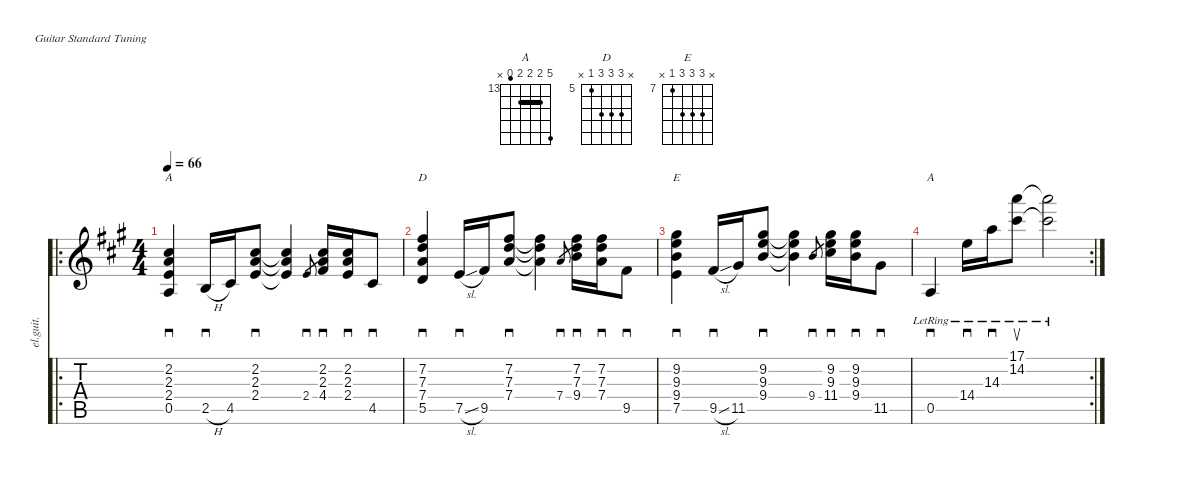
\defaultSystemsLayout 4
\hideDynamics
\bracketExtendMode nobrackets
\track ("Overdrive Guitar" "el.guit.") {defaultSystemsLayout 4 instrument electricguitarclean}
\staff {score tabs}
\tuning (E4 B3 G3 D3 A2 E2)
\chord ("A" x 2 2 2 0 x) {showfingering false barre (2 2)}
\chord ("D" x 7 7 7 5 x) {firstfret 5 showfingering false}
\chord ("E" x 9 9 9 7 x) {firstfret 7 showfingering false}
\chord ("A" 17 14 14 14 12 x) {firstfret 13 showfingering false barre (14 14)}
\ro
\ts (4 4)
\beaming (8 4 4)
\tempo 66
\clef g2
\ks a
(0.5{acc forcenatural} 2.4{acc forcenatural} 2.3{acc forcenatural} 2.2{acc #}).4{sd ch "A" dy mf instrument electricguitarclean beam Up} 2.5{h acc forcenatural}.16{sd beam Up} 4.5{acc #}.16{beam Up} (2.4{acc forcenatural} 2.3{acc forcenatural} 2.2{acc #}).8{sd beam Up} (2.2{t acc #} 2.3{t acc forcenatural} 2.4{t acc forcenatural}).4{beam Up} 2.4{acc forcenatural}.8{sd gr beam Up} (4.4{acc #} 2.3{acc forcenatural} 2.2{acc #}).16{sd beam Up} (2.4{acc forcenatural} 2.3{acc forcenatural} 2.2{acc #}).16{sd beam Up} 4.5{acc #}.8{sd beam Up} |
(5.5{acc forcenatural} 7.4{acc forcenatural} 7.3{acc forcenatural} 7.2{acc #}).4{sd ch "D" beam Up} 7.5{sl acc forcenatural}.16{sd beam Up} 9.5{acc #}.16{beam Up} (7.4{acc forcenatural} 7.3{acc forcenatural} 7.2{acc #}).8{sd beam Up} (7.4{t acc forcenatural} 7.3{t acc forcenatural} 7.2{t acc #}).4{beam Down} 7.4{acc forcenatural}.8{sd gr beam Up} (9.4{acc forcenatural} 7.3{acc forcenatural} 7.2{acc #}).16{sd beam Down} (7.4{acc forcenatural} 7.3{acc forcenatural} 7.2{acc #}).16{sd beam Down} 9.5{acc #}.8{sd beam Down} |
(7.5{acc forcenatural} 9.4{acc forcenatural} 9.3{acc forcenatural} 9.2{acc #}).4{sd ch "E" beam Down} 9.5{sl acc #}.16{sd beam Up} 11.5{acc #}.16{beam Up} (9.4{acc forcenatural} 9.3{acc forcenatural} 9.2{acc #}).8{sd beam Up} (9.4{t acc forcenatural} 9.3{t acc forcenatural} 9.2{t acc #}).4{beam Down} 9.4{acc forcenatural}.8{sd gr beam Up} (11.4{acc #} 9.3{acc forcenatural} 9.2{acc #}).16{sd beam Down} (9.4{acc forcenatural} 9.3{acc forcenatural} 9.2{acc #}).16{sd beam Down} 11.5{acc #}.8{sd beam Down} |
\rc 2
0.5{lr acc forcenatural}.4{sd ch "A" beam Up} 14.4{lr acc forcenatural}.16{sd beam Down} 14.3{lr acc forcenatural}.16{sd beam Down} (14.2{lr acc #} 17.1{lr acc forcenatural}).8{su beam Down} (14.2{lr t acc #} 17.1{lr t acc forcenatural}).2{beam Down}
